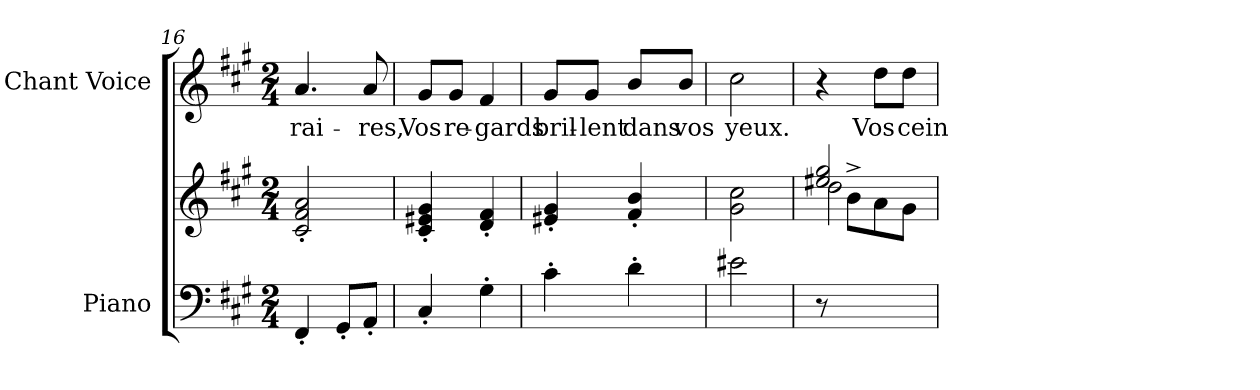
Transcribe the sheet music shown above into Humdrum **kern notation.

**kern	**kern	**kern	**text
*part2	*part2	*part1	*part1
*staff3	*staff2	*staff1	*staff1
*I"Piano	*	*I"Chant Voice	*
*I'Pno	*	*	*
*clefF4	*clefG2	*clefG2	*
*k[f#c#g#]	*k[f#c#g#]	*k[f#c#g#]	*
*M2/4	*M2/4	*M2/4	*
=16	=16	=16	=16
!	!	!	!LO:LY:b
4FF#'/	2c#/'> 2f#/'> 2a/'>	4.a/	-rai-
8GG#'/L	.	.	.
!	!	!	!LO:LY:b
8AA'/J	.	8a/	-res,
=17	=17	=17	=17
!	!	!	!LO:LY:b
4C#'/	4c#/'> 4e#X/'> 4g#/'>	8g#/L	Vos
!	!	!	!LO:LY:b
.	.	8g#/J	re-
!	!	!	!LO:LY:b
4G#'\	4d/'> 4f#/'>	4f#/	-gards
=18	=18	=18	=18
!	!	!	!LO:LY:b
4c#'\	4e#X/'> 4g#/'>	8g#/L	bril-
!	!	!	!LO:LY:b
.	.	8g#/J	-lent
!	!	!	!LO:LY:b
4d'\	4f#/'> 4b/'>	8b/L	dans
!	!	!	!LO:LY:b
.	.	8b/J	vos
!!LO:LB:g=z
=19	=19	=19	=19
!	!	!	!LO:LY:b
2e#X\	2g#\ 2cc#\	2cc#\	yeux.
=20	=20	=20	=20
*	*^	*	*
*	*	*^	*	*
8r	2ee#X/ 2gg#/	2dd\	8ryy	4r	.
4.ryy	.	.	8b^\L	.	.
!	!	!	!	!	!LO:LY:b
.	.	.	8a\	8dd\L	Vos
!	!	!	!	!	!LO:LY:b
.	.	.	8g#\J	8dd\J	cein-
*	*v	*v	*v	*	*
=	=	=	=
*-	*-	*-	*-
